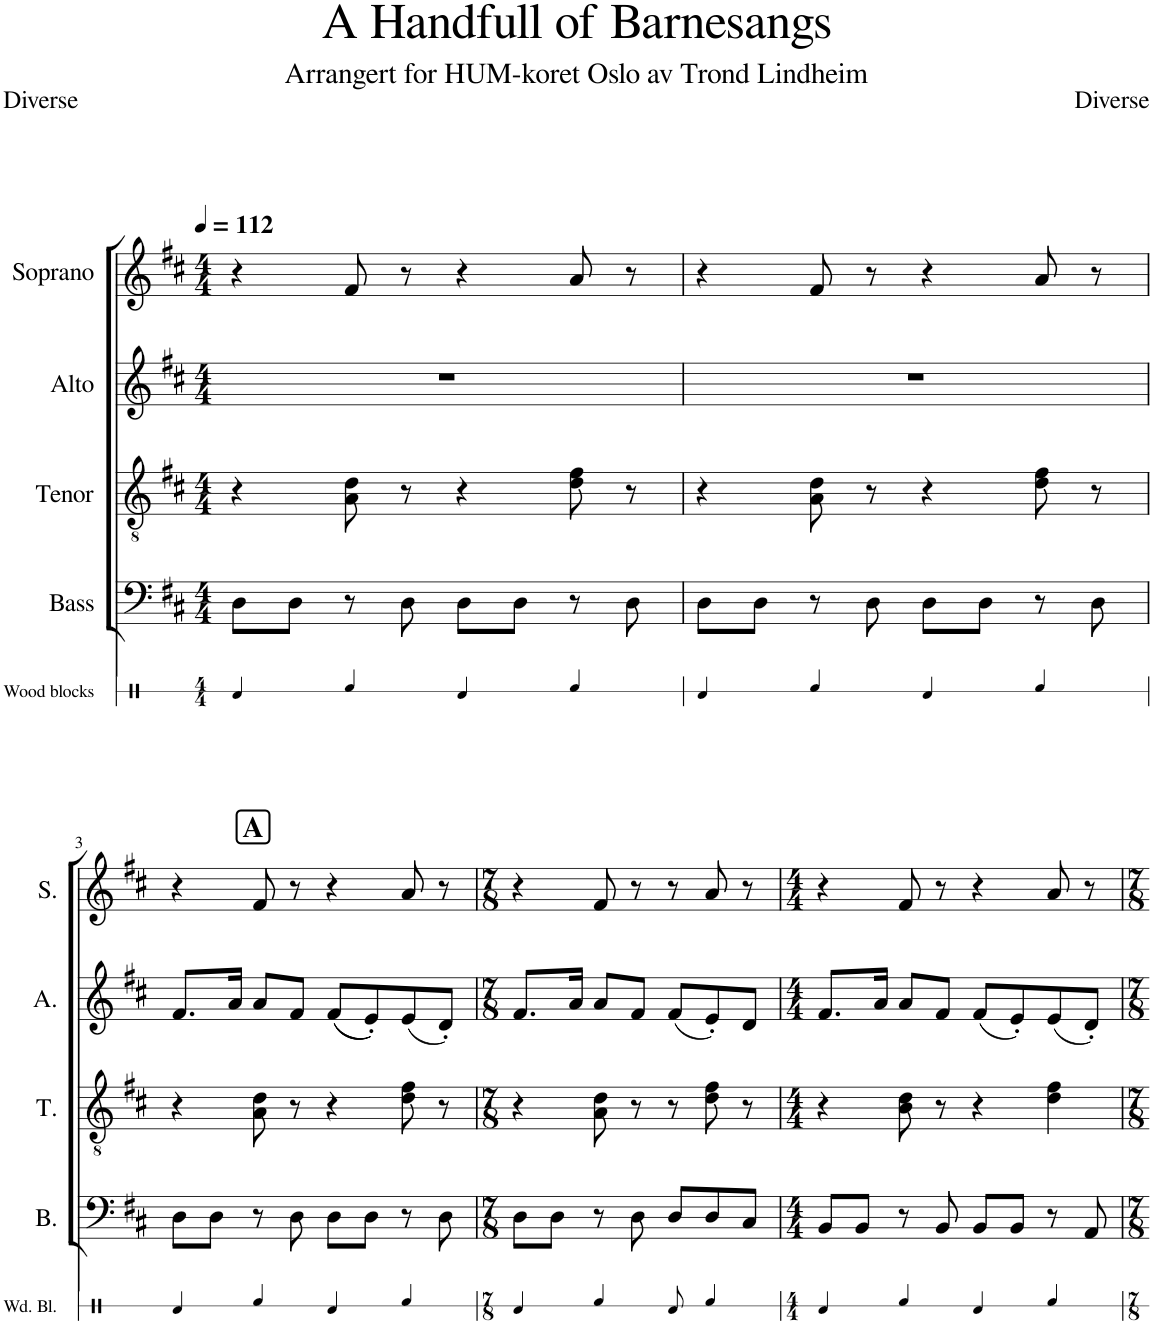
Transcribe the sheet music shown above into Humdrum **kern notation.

**kern	**kern	**kern	**kern	**kern
*part5	*part4	*part3	*part2	*part1
*staff5	*staff4	*staff3	*staff2	*staff1
*I"Wood blocks	*I"Bass	*I"Tenor	*I"Alto	*I"Soprano
*I'Wd. Bl.	*I'B.	*I'T.	*I'A.	*I'S.
*stria1	*	*	*	*
*clefX	*clefF4	*clefGv2	*clefG2	*clefG2
*k[]	*k[f#c#]	*k[f#c#]	*k[f#c#]	*k[f#c#]
*M4/4	*M4/4	*M4/4	*M4/4	*M4/4
*MM112	*MM112	*MM112	*MM112	*MM112
=1	=1	=1	=1	=1
4Rd/	8D\L	4r	1r	4r
.	8D\J	.	.	.
4Rf/	8r	8A\ 8d\	.	8f#/
.	8D\	8r	.	8r
4Rd/	8D\L	4r	.	4r
.	8D\J	.	.	.
4Rf/	8r	8d\ 8f#\	.	8a/
.	8D\	8r	.	8r
=2	=2	=2	=2	=2
4Rd/	8D\L	4r	1r	4r
.	8D\J	.	.	.
4Rf/	8r	8A\ 8d\	.	8f#/
.	8D\	8r	.	8r
4Rd/	8D\L	4r	.	4r
.	8D\J	.	.	.
4Rf/	8r	8d\ 8f#\	.	8a/
.	8D\	8r	.	8r
!!LO:LB:g=z
!!LO:REH:place=s1:a:B:cj:fs=14:t=A:qo=1
=3	=3	=3	=3	=3
4Rd/	8D\L	4r	8.f#/L	4r
.	8D\J	.	.	.
.	.	.	16a/Jk	.
4Rf/	8r	8A\ 8d\	8a/L	8f#/
.	8D\	8r	8f#/J	8r
4Rd/	8D\L	4r	((8f#/L	4r
.	8D\J	.	8e'/))	.
4Rf/	8r	8d\ 8f#\	(8e/	8a/
.	8D\	8r	8d'/J)	8r
=4	=4	=4	=4	=4
*M7/8	*M7/8	*M7/8	*M7/8	*M7/8
4Rd/	8D\L	4r	8.f#/L	4r
.	8D\J	.	.	.
.	.	.	16a/Jk	.
4Rf/	8r	8A\ 8d\	8a/L	8f#/
.	8D\	8r	8f#/J	8r
8Rd/	8D/L	8r	(8f#/L	8r
4Rf/	8D/	8d\ 8f#\	8e'/)	8a/
.	8C#/J	8r	8d/J	8r
=5	=5	=5	=5	=5
*M4/4	*M4/4	*M4/4	*M4/4	*M4/4
4Rd/	8BB/L	4r	8.f#/L	4r
.	8BB/J	.	.	.
.	.	.	16a/Jk	.
4Rf/	8r	8B\ 8d\	8a/L	8f#/
.	8BB/	8r	8f#/J	8r
4Rd/	8BB/L	4r	(8f#/L	4r
.	8BB/J	.	8e'/)	.
4Rf/	8r	4d\ 4f#\	(8e/	8a/
.	8AA/	.	8d'/J)	8r
=	=	=	=	=
*-	*-	*-	*-	*-
